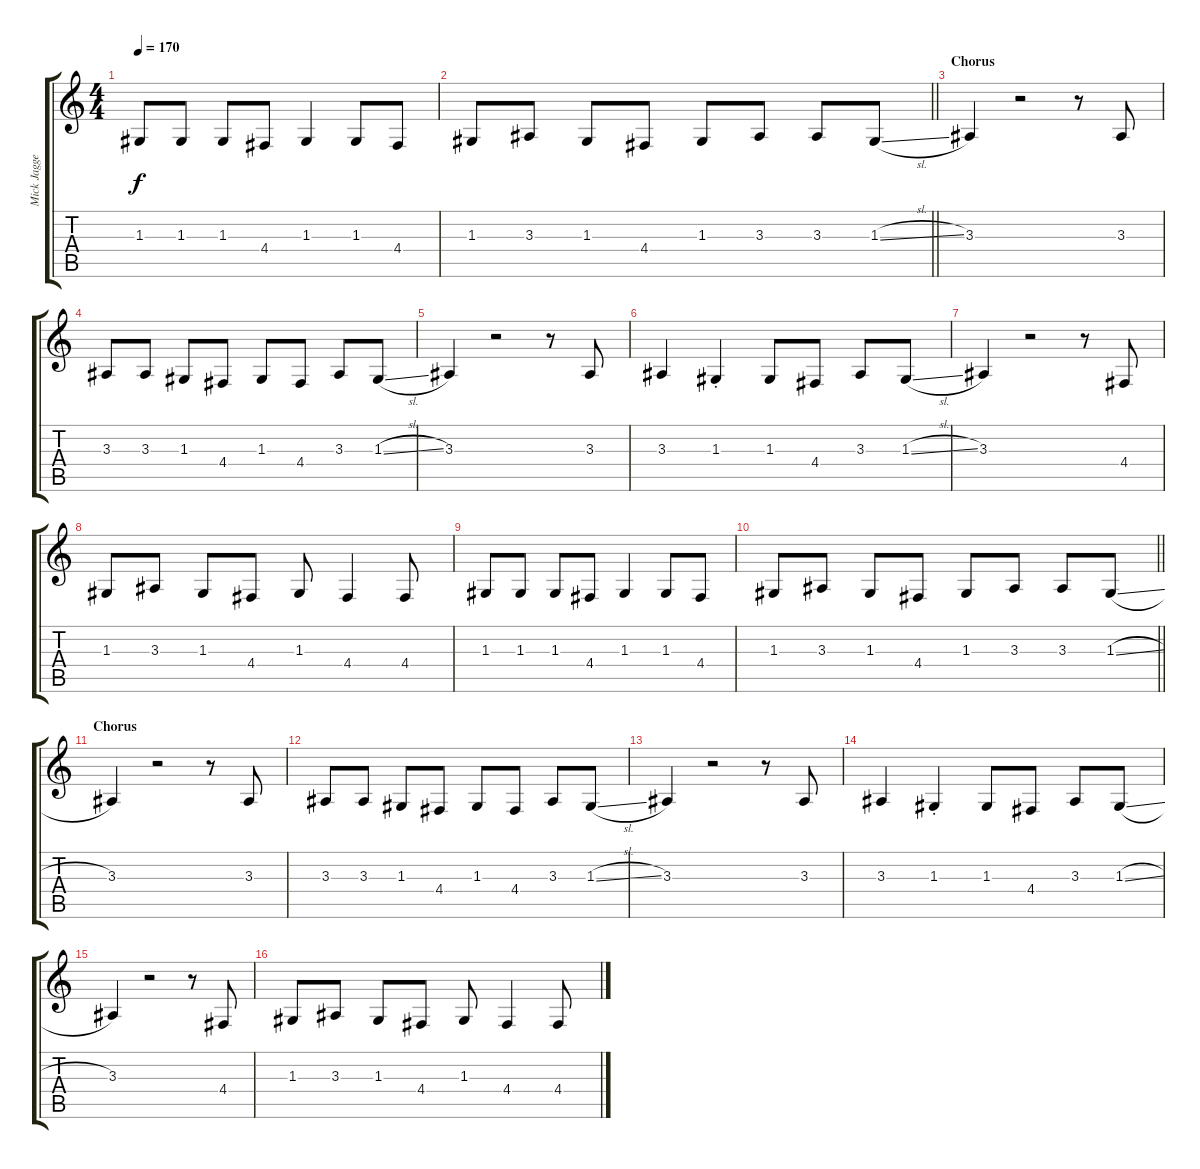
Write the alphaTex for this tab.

\track ("Mick Jagger" "Mick Jagge") {instrument trombone}
\staff {score tabs}
\tuning (E4 B3 G3 D3 A2 E2) {hide}
\ts (4 4)
\tempo 170
\clef g2
\ks c
1.3.8{dy f} 1.3.8 1.3.8 4.4.8 1.3.4 1.3.8 4.4.8 |
\barLineRight lightlight
1.3.8 3.3.8 1.3.8 4.4.8 1.3.8 3.3.8 3.3.8 1.3{sl}.8 |
\section ("" "Chorus")
3.3.4 r.2 r.8 3.3.8 |
3.3.8 3.3.8 1.3.8 4.4.8 1.3.8 4.4.8 3.3.8 1.3{sl}.8 |
3.3.4 r.2 r.8 3.3.8 |
3.3.4 1.3{st}.4 1.3.8 4.4.8 3.3.8 1.3{sl}.8 |
3.3.4 r.2 r.8 4.4.8 |
1.3.8 3.3.8 1.3.8 4.4.8 1.3.8 4.4.4 4.4.8 |
1.3.8 1.3.8 1.3.8 4.4.8 1.3.4 1.3.8 4.4.8 |
\barLineRight lightlight
1.3.8 3.3.8 1.3.8 4.4.8 1.3.8 3.3.8 3.3.8 1.3{sl}.8 |
\section ("" "Chorus")
3.3.4 r.2 r.8 3.3.8 |
3.3.8 3.3.8 1.3.8 4.4.8 1.3.8 4.4.8 3.3.8 1.3{sl}.8 |
3.3.4 r.2 r.8 3.3.8 |
3.3.4 1.3{st}.4 1.3.8 4.4.8 3.3.8 1.3{sl}.8 |
3.3.4 r.2 r.8 4.4.8 |
1.3.8 3.3.8 1.3.8 4.4.8 1.3.8 4.4.4 4.4.8
